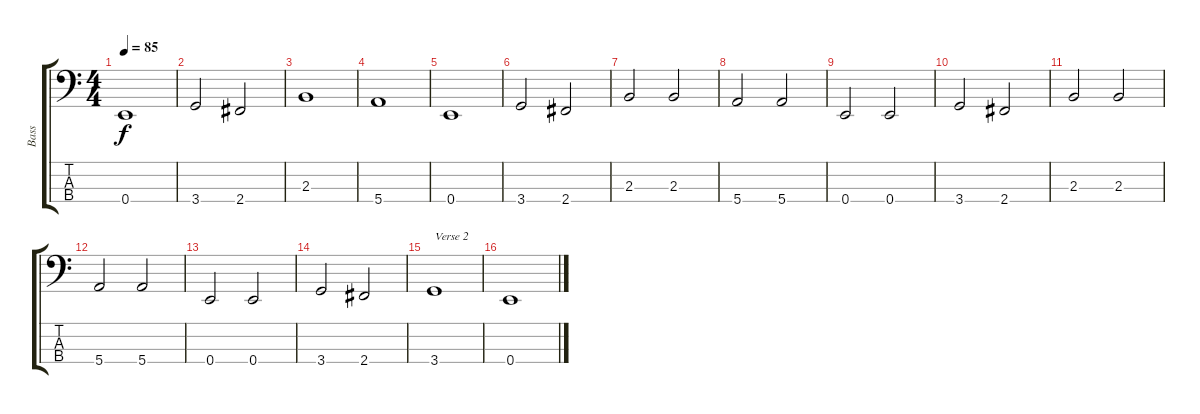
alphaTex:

\track ("Bass" "Bass") {instrument slapbass1}
\staff {score tabs}
\tuning (G2 D2 A1 E1) {hide}
\ts (4 4)
\tempo 85
\clef f4
\ks c
0.4.1{dy f} |
3.4.2 2.4.2 |
2.3.1 |
5.4.1 |
0.4.1 |
3.4.2 2.4.2 |
2.3.2 2.3.2 |
5.4.2 5.4.2 |
0.4.2 0.4.2 |
3.4.2 2.4.2 |
2.3.2 2.3.2 |
5.4.2 5.4.2 |
0.4.2 0.4.2 |
3.4.2 2.4.2 |
3.4.1{txt "Verse 2"} |
0.4.1
